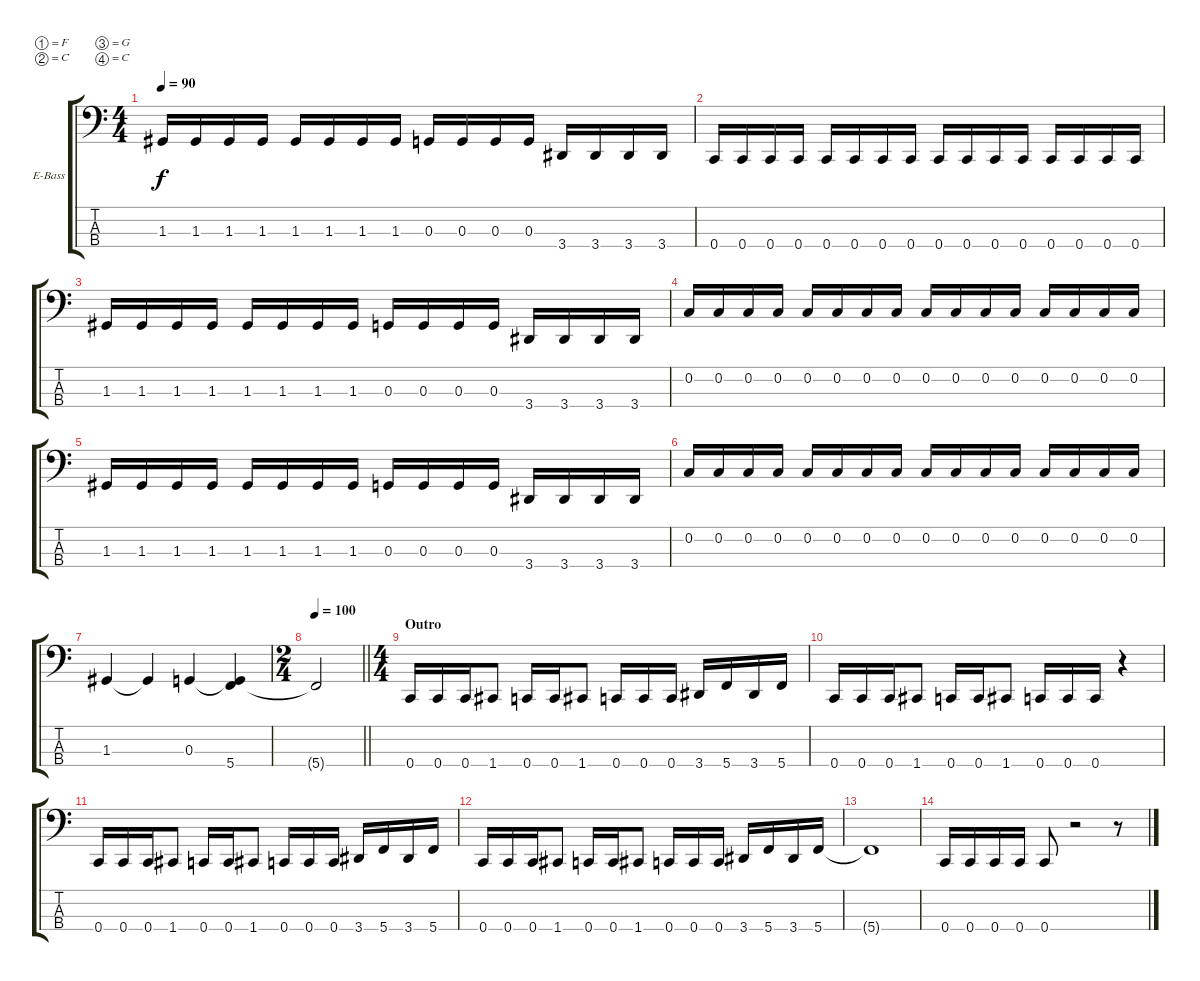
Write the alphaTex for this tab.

\bracketExtendMode groupsimilarinstruments
\firstSystemTrackNameOrientation horizontal
\otherSystemsTrackNameOrientation horizontal
\track ("Jason James" "E-Bass") {instrument electricbasspick}
\staff {score tabs}
\tuning (F2 C2 G1 C1)
\ts (4 4)
\tempo 90
\clef f4
\ks c
1.3.16{dy f} 1.3.16 1.3.16 1.3.16 1.3.16 1.3.16 1.3.16 1.3.16 0.3.16 0.3.16 0.3.16 0.3.16 3.4.16 3.4.16 3.4.16 3.4.16 |
0.4.16 0.4.16 0.4.16 0.4.16 0.4.16 0.4.16 0.4.16 0.4.16 0.4.16 0.4.16 0.4.16 0.4.16 0.4.16 0.4.16 0.4.16 0.4.16 |
1.3.16 1.3.16 1.3.16 1.3.16 1.3.16 1.3.16 1.3.16 1.3.16 0.3.16 0.3.16 0.3.16 0.3.16 3.4.16 3.4.16 3.4.16 3.4.16 |
0.2.16 0.2.16 0.2.16 0.2.16 0.2.16 0.2.16 0.2.16 0.2.16 0.2.16 0.2.16 0.2.16 0.2.16 0.2.16 0.2.16 0.2.16 0.2.16 |
1.3.16 1.3.16 1.3.16 1.3.16 1.3.16 1.3.16 1.3.16 1.3.16 0.3.16 0.3.16 0.3.16 0.3.16 3.4.16 3.4.16 3.4.16 3.4.16 |
0.2.16 0.2.16 0.2.16 0.2.16 0.2.16 0.2.16 0.2.16 0.2.16 0.2.16 0.2.16 0.2.16 0.2.16 0.2.16 0.2.16 0.2.16 0.2.16 |
1.3.4 1.3{t}.4 0.3.4 (5.4 0.3{t}).4 |
\ts (2 4)
\beaming (8 2 2)
\tempo 100
\barLineRight lightlight
5.4{t}.2 |
\ts (4 4)
\beaming (8 2 2 2 2)
\section ("" "Outro")
0.4.16 0.4.16 0.4.16 1.4.8 0.4.16 0.4.16 1.4.8 0.4.16 0.4.16 0.4.16 3.4.16 5.4.16 3.4.16 5.4.16 |
0.4.16 0.4.16 0.4.16 1.4.8 0.4.16 0.4.16 1.4.8 0.4.16 0.4.16 0.4.16 r.4 |
0.4.16 0.4.16 0.4.16 1.4.8 0.4.16 0.4.16 1.4.8 0.4.16 0.4.16 0.4.16 3.4.16 5.4.16 3.4.16 5.4.16 |
0.4.16 0.4.16 0.4.16 1.4.8 0.4.16 0.4.16 1.4.8 0.4.16 0.4.16 0.4.16 3.4.16 5.4.16 3.4.16 5.4.16 |
5.4{t}.1 |
0.4.16 0.4.16 0.4.16 0.4.16 0.4.8 r.2 r.8
